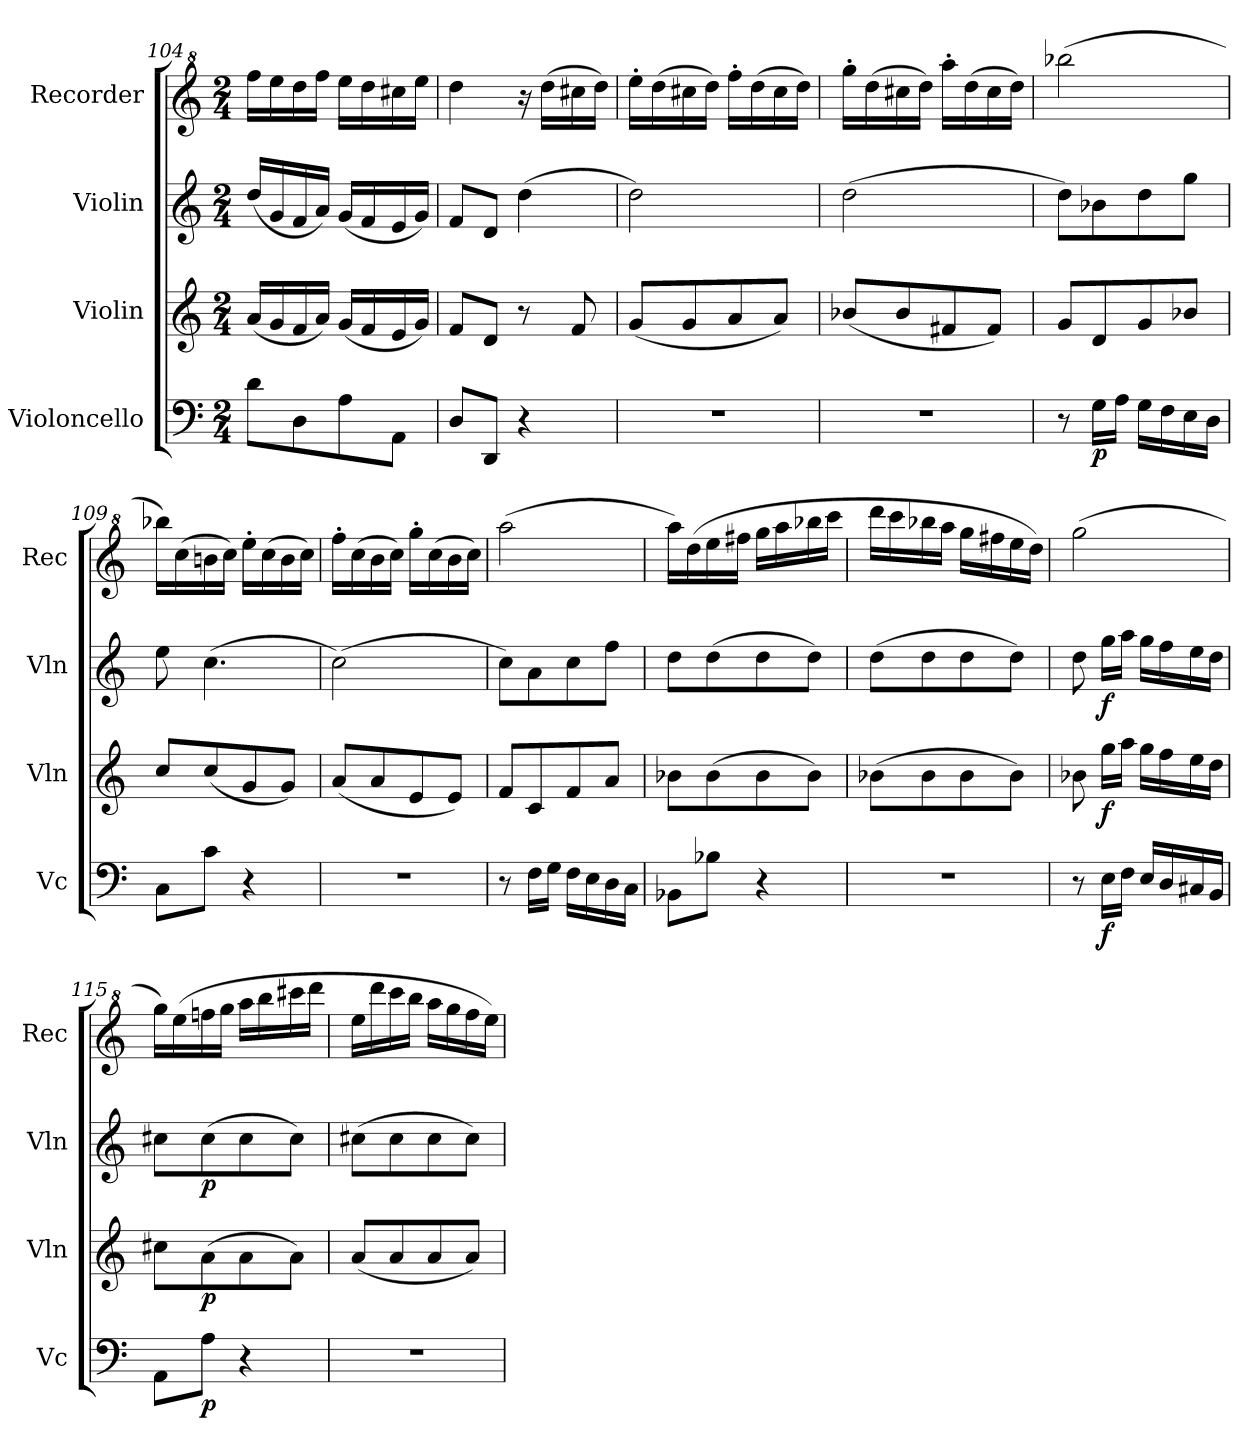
**kern	**dynam	**kern	**dynam	**kern	**dynam	**kern
*part4	*part4	*part3	*part3	*part2	*part2	*part1
*staff4	*staff4	*staff3	*staff3	*staff2	*staff2	*staff1
*I"Violoncello	*	*I"Violin	*	*I"Violin	*	*I"Recorder
*I'Vc	*	*I'Vln	*	*I'Vln	*	*I'Rec
!!LO:LB:g=z
*clefF4	*	*clefG2	*	*clefG2	*	*clefG^2
*k[]	*	*k[]	*	*k[]	*	*k[]
*M2/4	*	*M2/4	*	*M2/4	*	*M2/4
=104	=104	=104	=104	=104	=104	=104
8d\L	.	(16a/LL	.	(16dd/LL	.	16fff\LL
.	.	16g/	.	16g/	.	16eee\
8D\	.	16f/	.	16f/	.	16ddd\
.	.	16a/JJ)	.	16a/JJ)	.	16fff\JJ
8A\	.	(16g/LL	.	(16g/LL	.	16eee\LL
.	.	16f/	.	16f/	.	16ddd\
8AA\J	.	16e/	.	16e/	.	16ccc#X\
.	.	16g/JJ)	.	16g/JJ)	.	16eee\JJ
=105	=105	=105	=105	=105	=105	=105
8D/L	.	8f/L	.	8f/L	.	4ddd\
8DD/J	.	8d/J	.	8d/J	.	.
4r	.	8r	.	(4dd\	.	16r
.	.	.	.	.	.	(16ddd\LL
.	.	8f/	.	.	.	16ccc#X\
.	.	.	.	.	.	16ddd\JJ)
=106	=106	=106	=106	=106	=106	=106
2r	.	(8g/L	.	2dd\)	.	16eee'\LL
.	.	.	.	.	.	(16ddd\
.	.	8g/	.	.	.	16ccc#X\
.	.	.	.	.	.	16ddd\JJ)
.	.	8a/	.	.	.	16fff'\LL
.	.	.	.	.	.	(16ddd\
.	.	8a/J)	.	.	.	16ccc#\
.	.	.	.	.	.	16ddd\JJ)
=107	=107	=107	=107	=107	=107	=107
2r	.	(8b-X/L	.	(2dd\	.	16ggg'\LL
.	.	.	.	.	.	(16ddd\
.	.	8b-/	.	.	.	16ccc#X\
.	.	.	.	.	.	16ddd\JJ)
.	.	8f#X/	.	.	.	16aaa'\LL
.	.	.	.	.	.	(16ddd\
.	.	8f#/J)	.	.	.	16ccc#\
.	.	.	.	.	.	16ddd\JJ)
=108	=108	=108	=108	=108	=108	=108
8r	.	8g/L	.	8dd\L)	.	(2bbb-X\
!	!LO:DY:b	!	!	!	!	!
16G\LL	p	8d/	.	8b-X\	.	.
16A\JJ	.	.	.	.	.	.
16G\LL	.	8g/	.	8dd\	.	.
16F\	.	.	.	.	.	.
16E\	.	8b-X/J	.	8gg\J	.	.
16D\JJ	.	.	.	.	.	.
!!LO:LB:g=z
=109	=109	=109	=109	=109	=109	=109
8C\L	.	8cc/L	.	8ee\	.	16bbb-X\LL)
.	.	.	.	.	.	(16ccc\
8c\J	.	(8cc/	.	(4.cc\	.	16bbn\
.	.	.	.	.	.	16ccc\JJ)
4r	.	8g/	.	.	.	16eee'\LL
.	.	.	.	.	.	(16ccc\
.	.	8g/J)	.	.	.	16bb\
.	.	.	.	.	.	16ccc\JJ)
=110	=110	=110	=110	=110	=110	=110
2r	.	(8a/L	.	(2cc\)	.	16fff'\LL
.	.	.	.	.	.	(16ccc\
.	.	8a/	.	.	.	16bb\
.	.	.	.	.	.	16ccc\JJ)
.	.	8e/	.	.	.	16ggg'\LL
.	.	.	.	.	.	(16ccc\
.	.	8e/J)	.	.	.	16bb\
.	.	.	.	.	.	16ccc\JJ)
=111	=111	=111	=111	=111	=111	=111
8r	.	8f/L	.	8cc\L)	.	(2aaa\
16F\LL	.	8c/	.	8a\	.	.
16G\JJ	.	.	.	.	.	.
16F\LL	.	8f/	.	8cc\	.	.
16E\	.	.	.	.	.	.
16D\	.	8a/J	.	8ff\J	.	.
16C\JJ	.	.	.	.	.	.
=112	=112	=112	=112	=112	=112	=112
8BB-X\L	.	8b-X\L	.	8dd\L	.	16aaa\LL)
.	.	.	.	.	.	(16ddd\
8B-X\J	.	(8b-\	.	(8dd\	.	16eee\
.	.	.	.	.	.	16fff#X\JJ
4r	.	8b-\	.	8dd\	.	16ggg\LL
.	.	.	.	.	.	16aaa\
.	.	8b-\J)	.	8dd\J)	.	16bbb-X\
.	.	.	.	.	.	16cccc\JJ
!!LO:PB:g=z
=113	=113	=113	=113	=113	=113	=113
2r	.	(8b-X\L	.	(8dd\L	.	16dddd\LL
.	.	.	.	.	.	16cccc\
.	.	8b-\	.	8dd\	.	16bbb-X\
.	.	.	.	.	.	16aaa\JJ
.	.	8b-\	.	8dd\	.	16ggg\LL
.	.	.	.	.	.	16fff#X\
.	.	8b-\J)	.	8dd\J)	.	16eee\
.	.	.	.	.	.	16ddd\JJ)
=114	=114	=114	=114	=114	=114	=114
8r	.	8b-X\	.	8dd\	.	(2ggg\
!	!LO:DY:b	!	!LO:DY:b	!	!LO:DY:b	!
16E\LL	f	16gg\LL	f	16gg\LL	f	.
16F\JJ	.	16aa\JJ	.	16aa\JJ	.	.
16E/LL	.	16gg\LL	.	16gg\LL	.	.
16D/	.	16ff\	.	16ff\	.	.
16C#X/	.	16ee\	.	16ee\	.	.
16BB/JJ	.	16dd\JJ	.	16dd\JJ	.	.
=115	=115	=115	=115	=115	=115	=115
8AA\L	.	8cc#X\L	.	8cc#X\L	.	16ggg\LL)
.	.	.	.	.	.	(16eee\
!	!LO:DY:b	!	!LO:DY:b	!	!LO:DY:b	!
8A\J	p	(8a\	p	(8cc#\	p	16fffn\
.	.	.	.	.	.	16ggg\JJ
4r	.	8a\	.	8cc#\	.	16aaa\LL
.	.	.	.	.	.	16bbb\
.	.	8a\J)	.	8cc#\J)	.	16cccc#X\
.	.	.	.	.	.	16dddd\JJ
=116	=116	=116	=116	=116	=116	=116
2r	.	(8a/L	.	(8cc#X\L	.	16eee\LL
.	.	.	.	.	.	16dddd\
.	.	8a/	.	8cc#\	.	16cccc\
.	.	.	.	.	.	16bbb\JJ
.	.	8a/	.	8cc#\	.	16aaa\LL
.	.	.	.	.	.	16ggg\
.	.	8a/J)	.	8cc#\J)	.	16fff\
.	.	.	.	.	.	16eee\JJ)
=	=	=	=	=	=	=
*-	*-	*-	*-	*-	*-	*-
